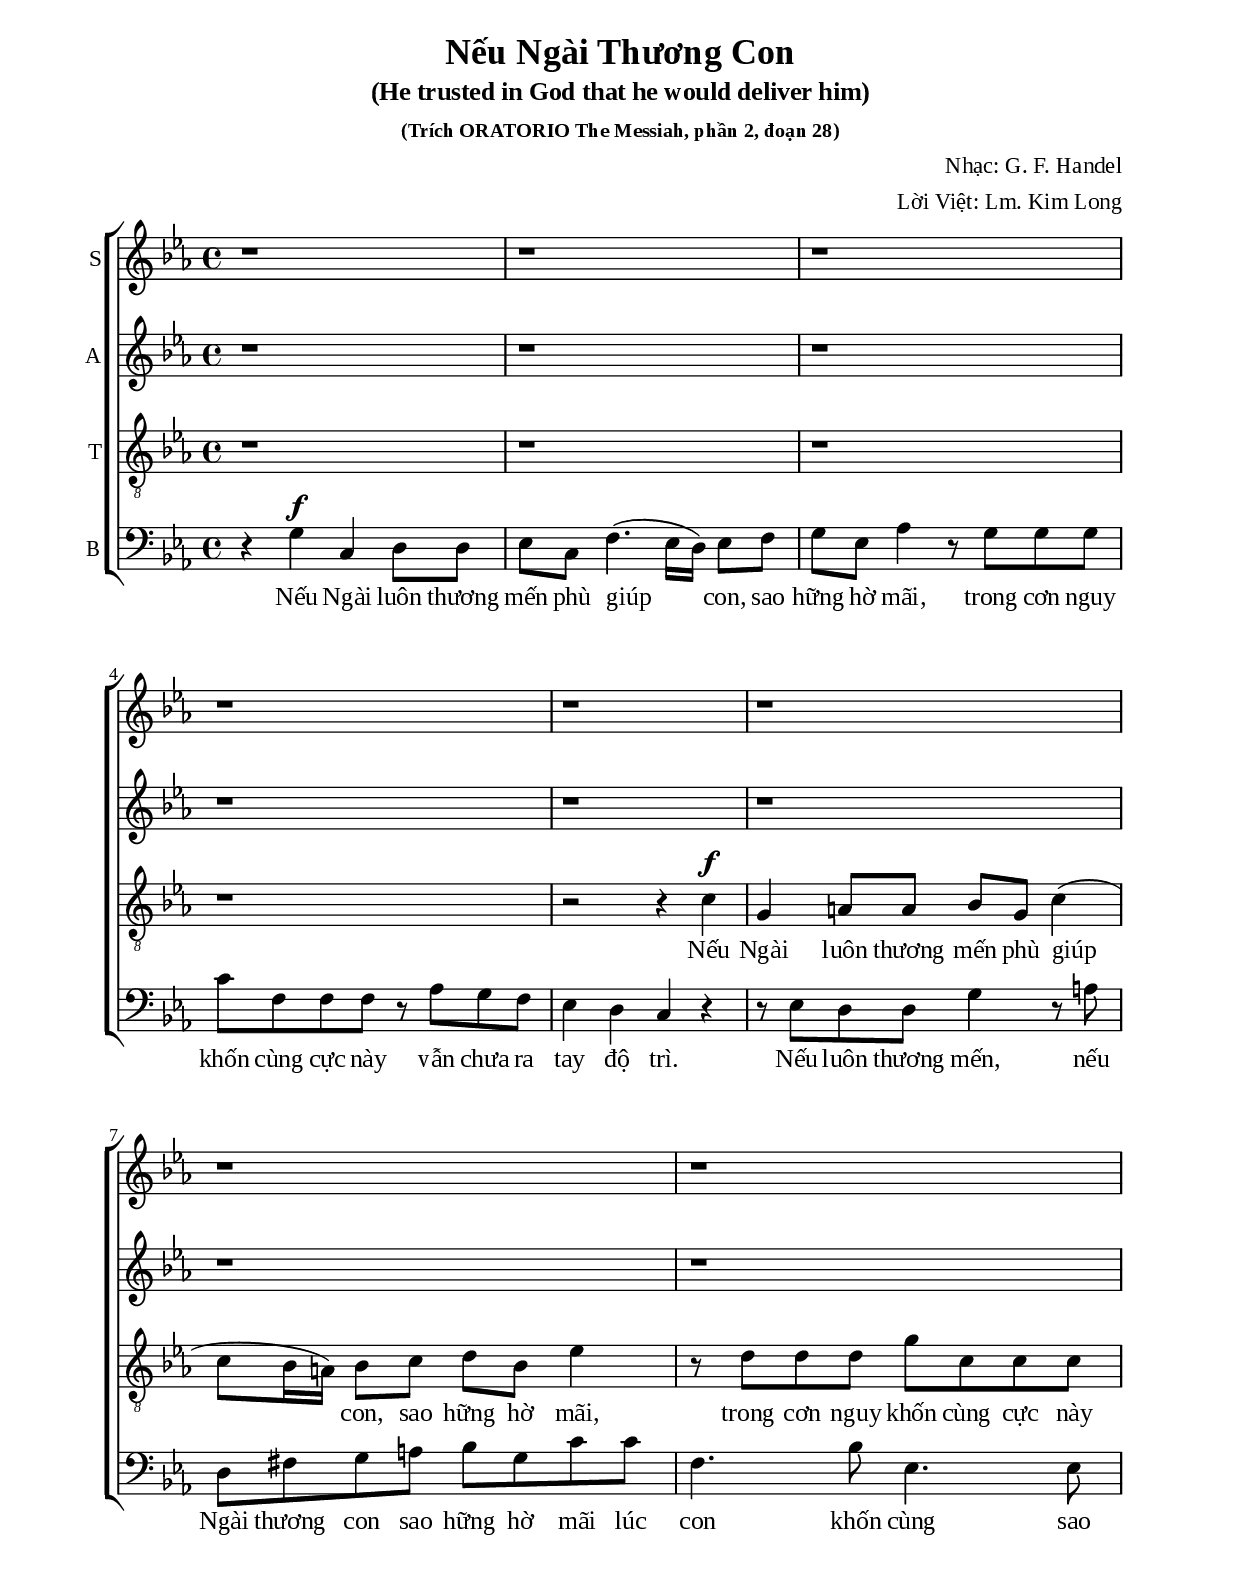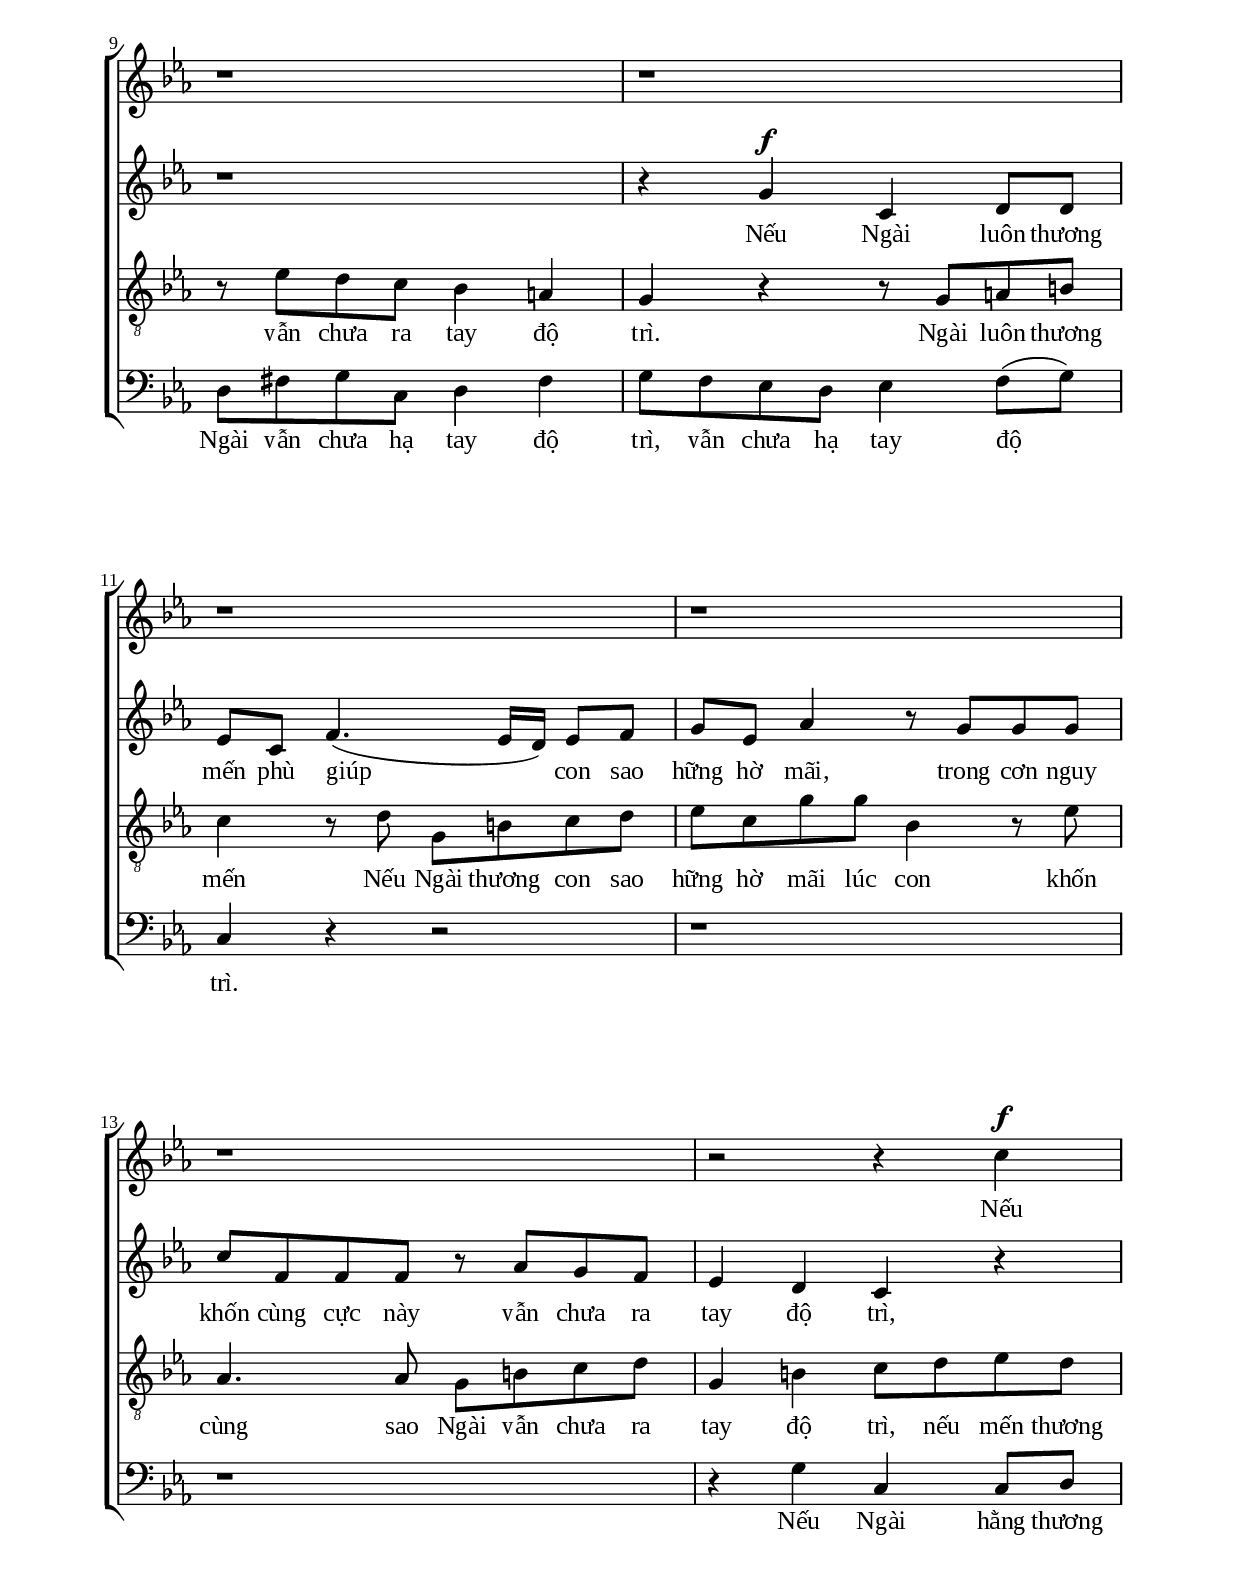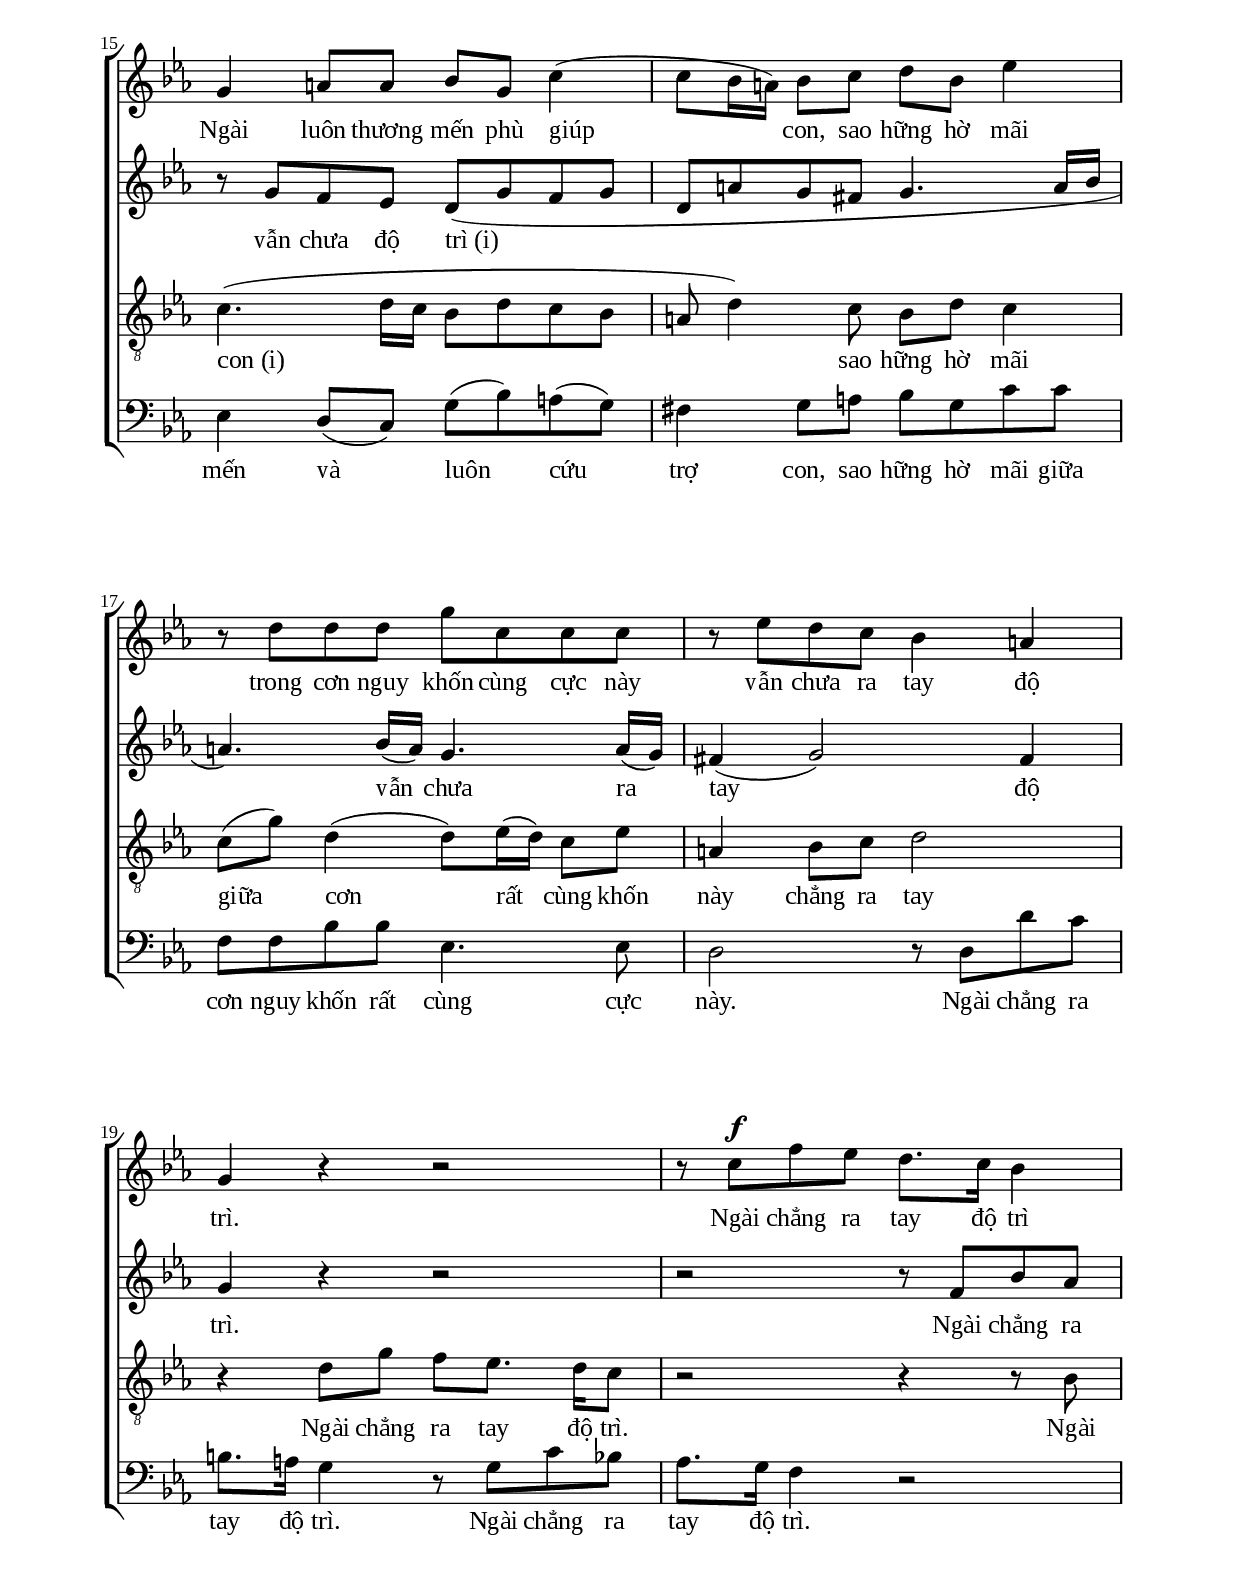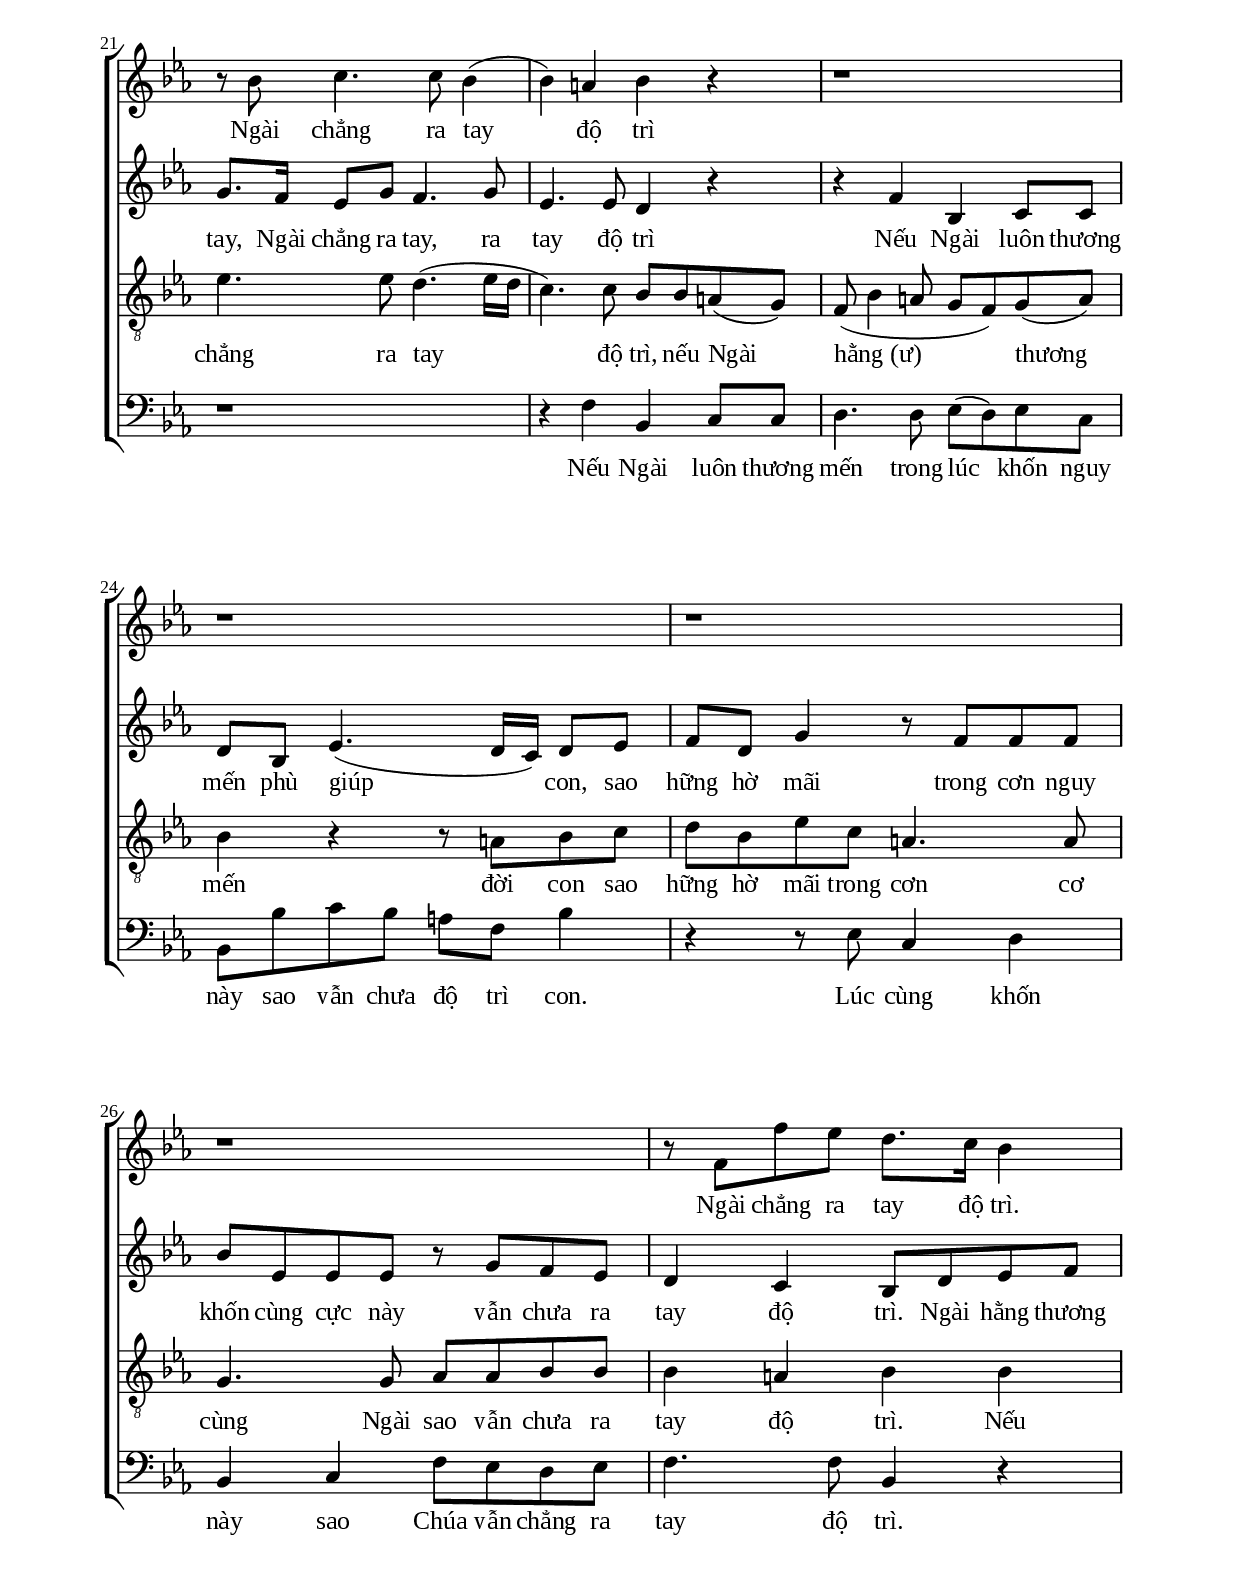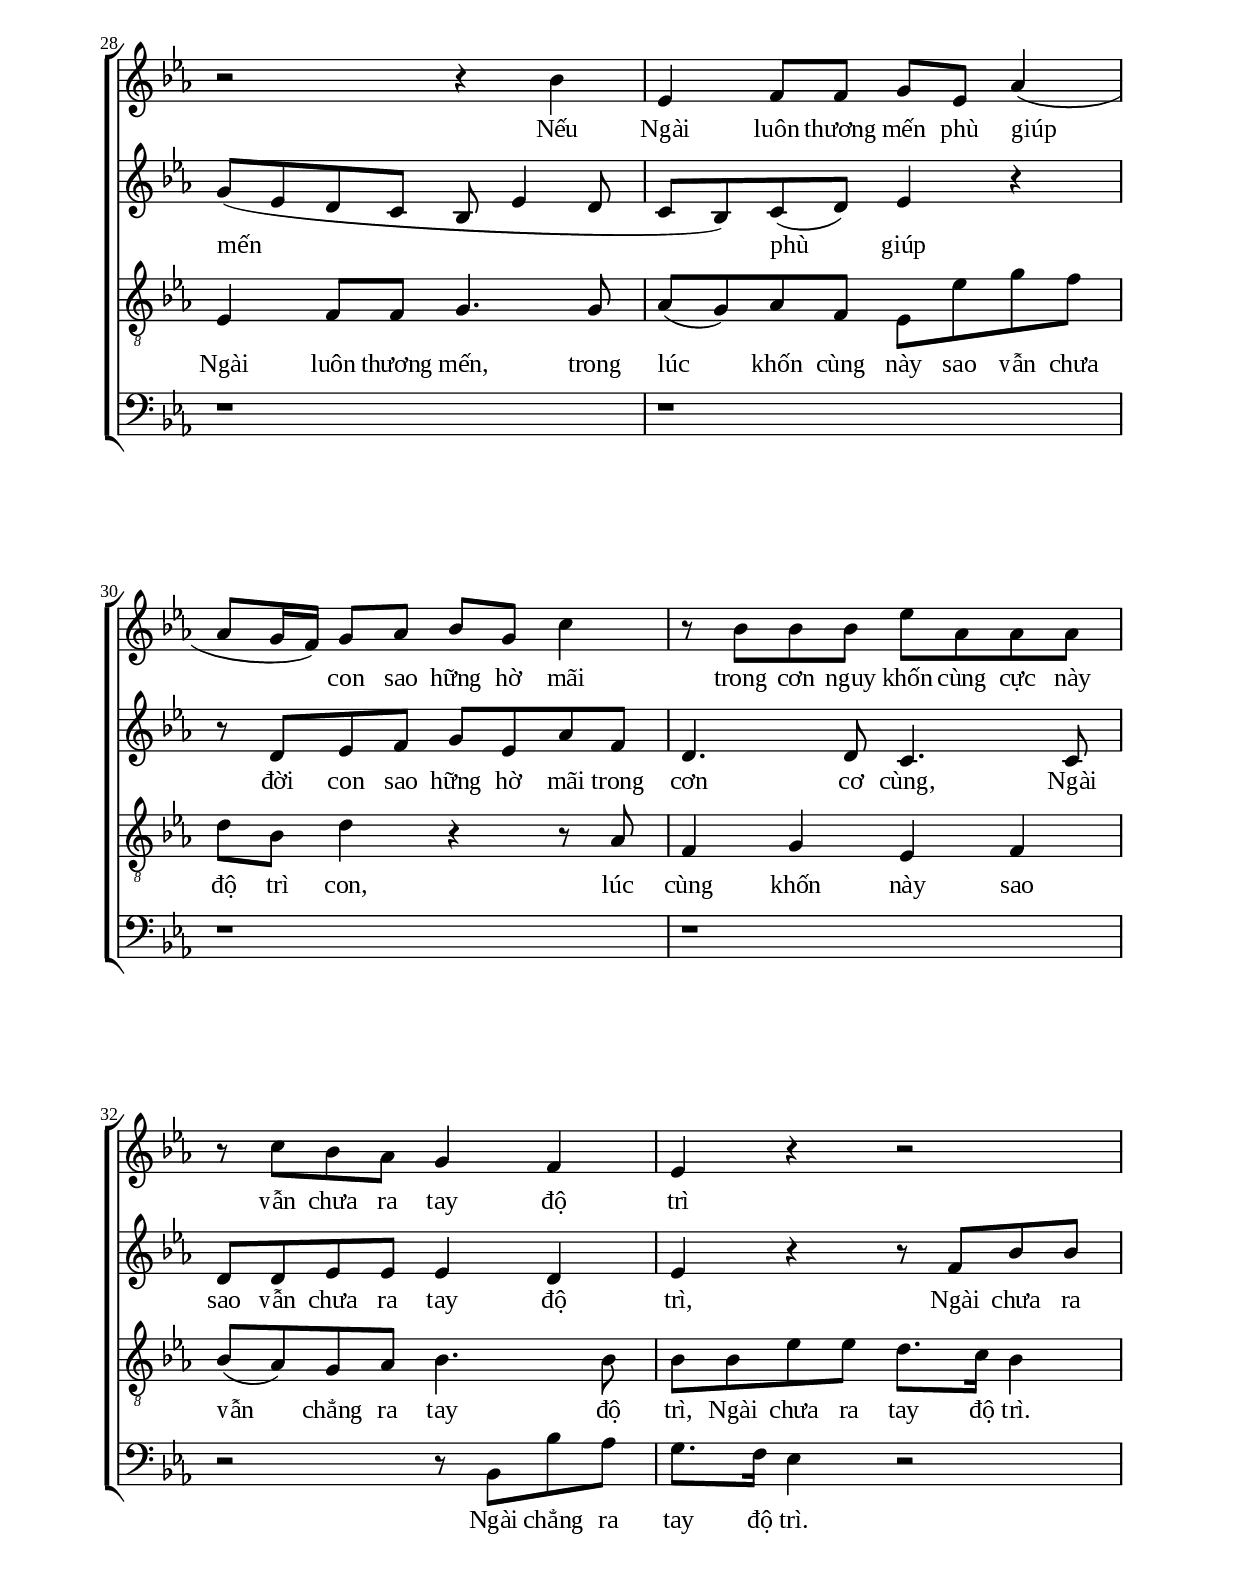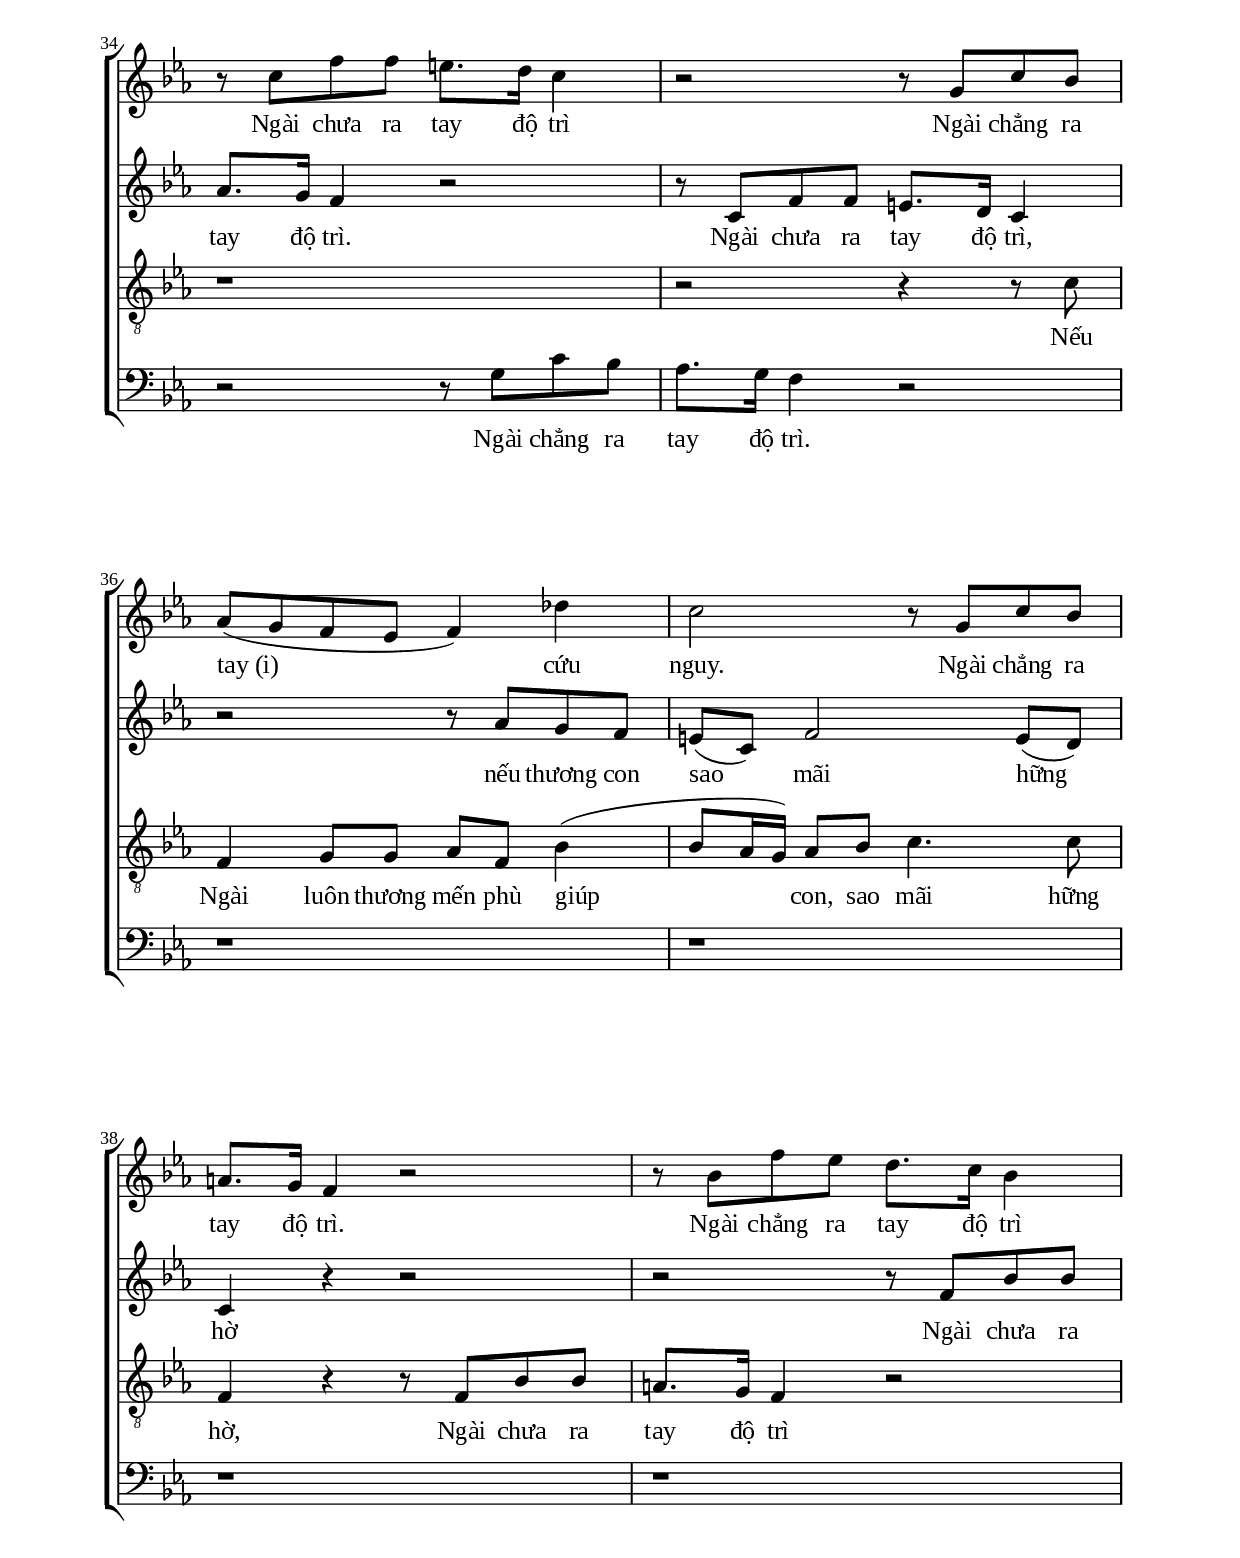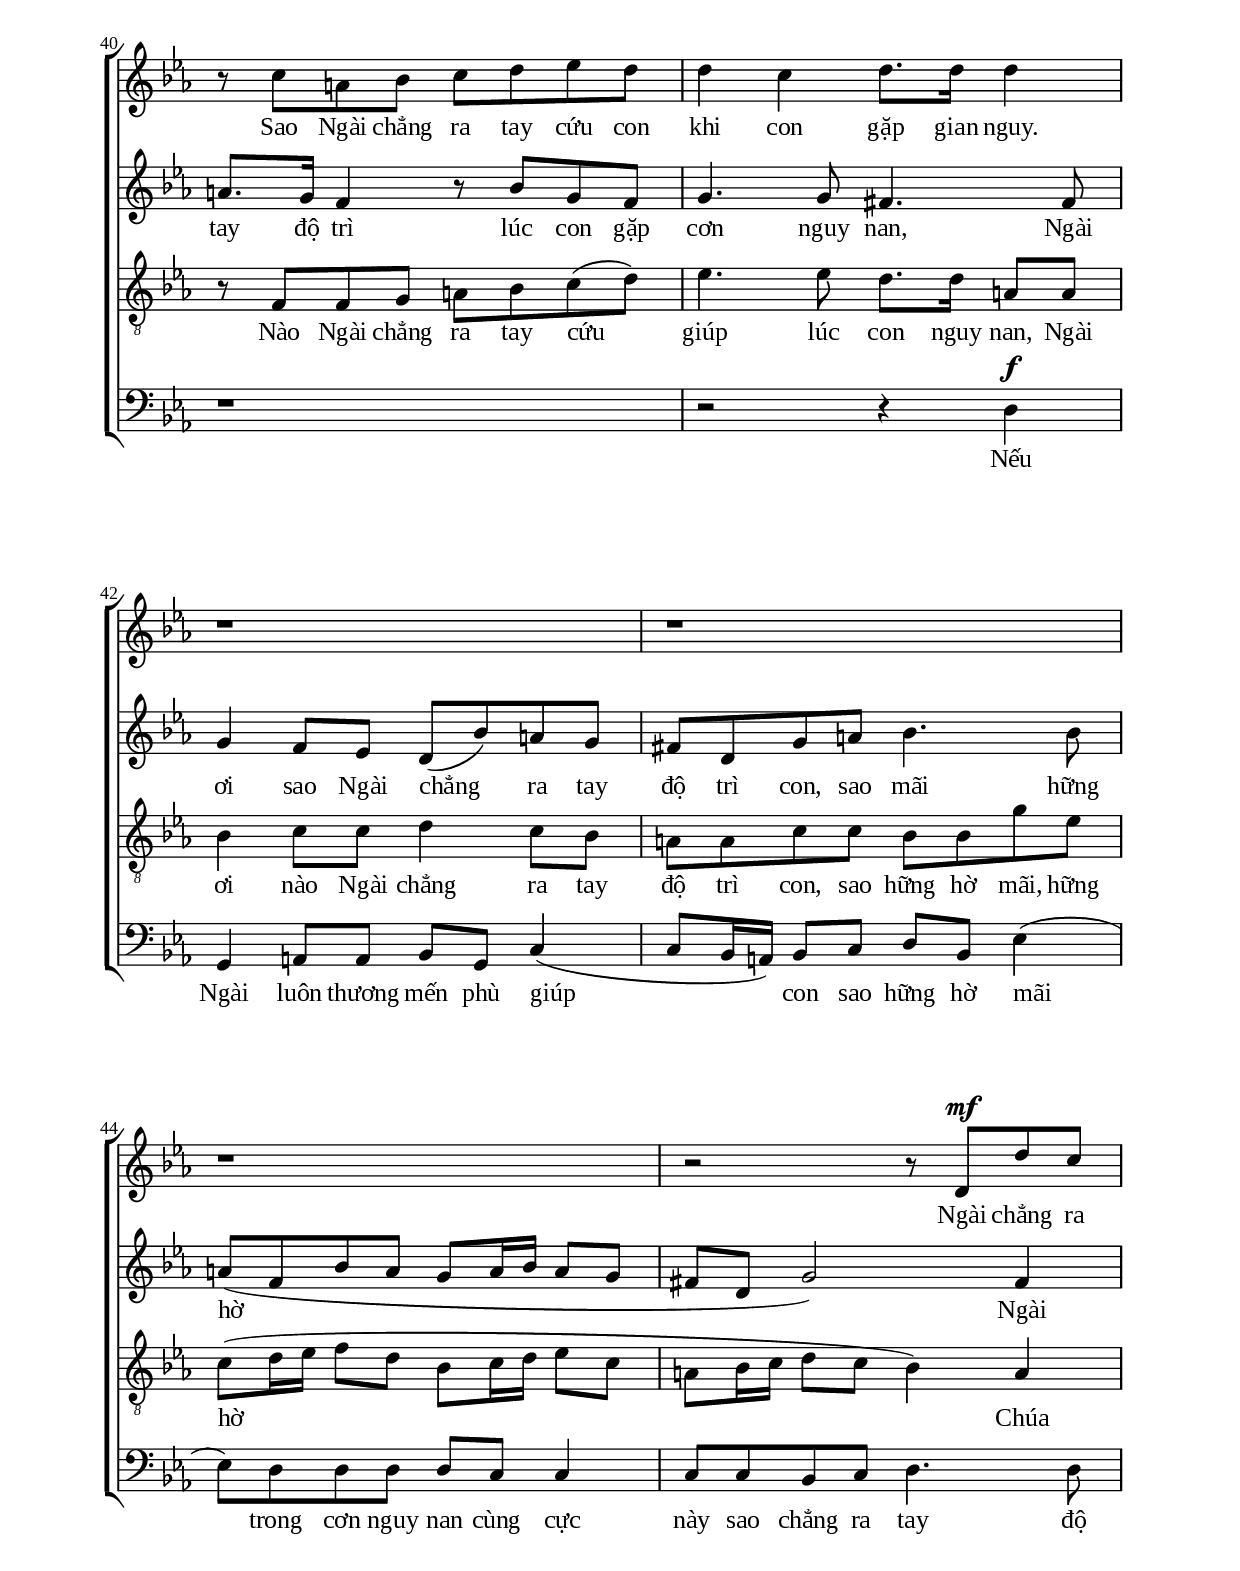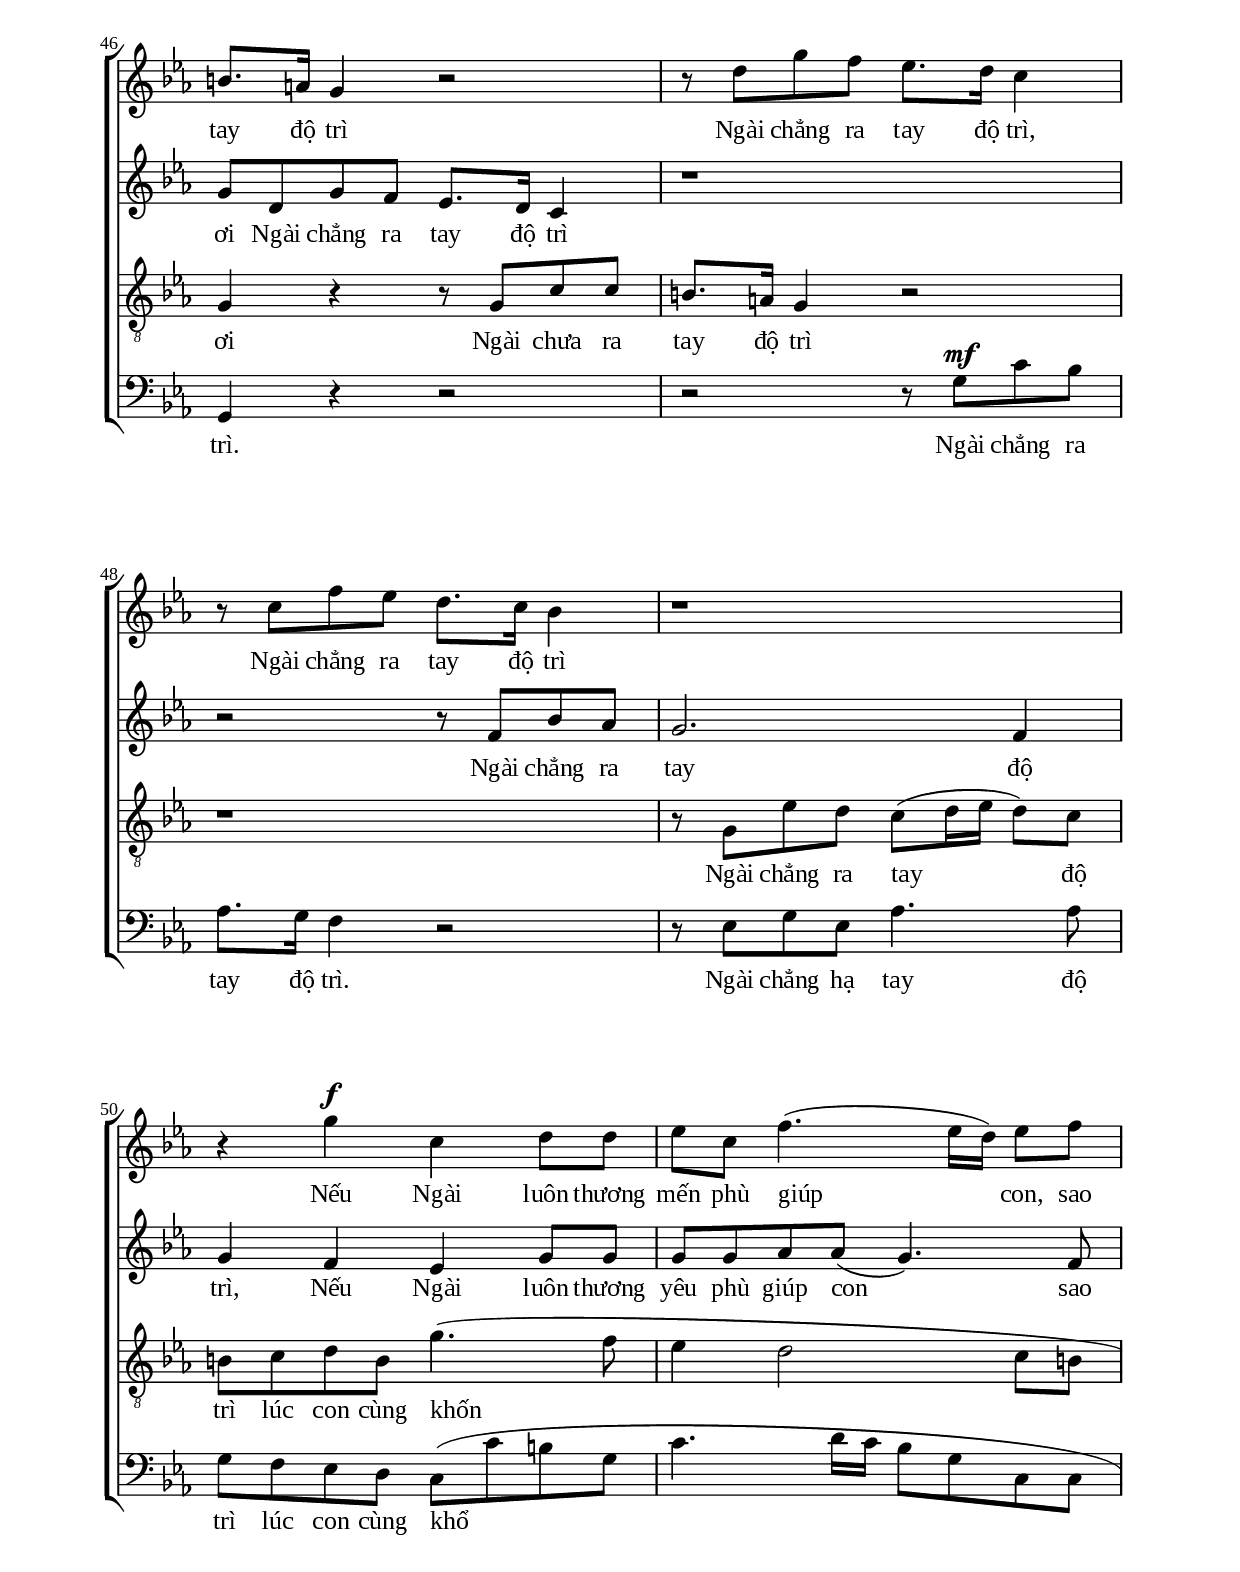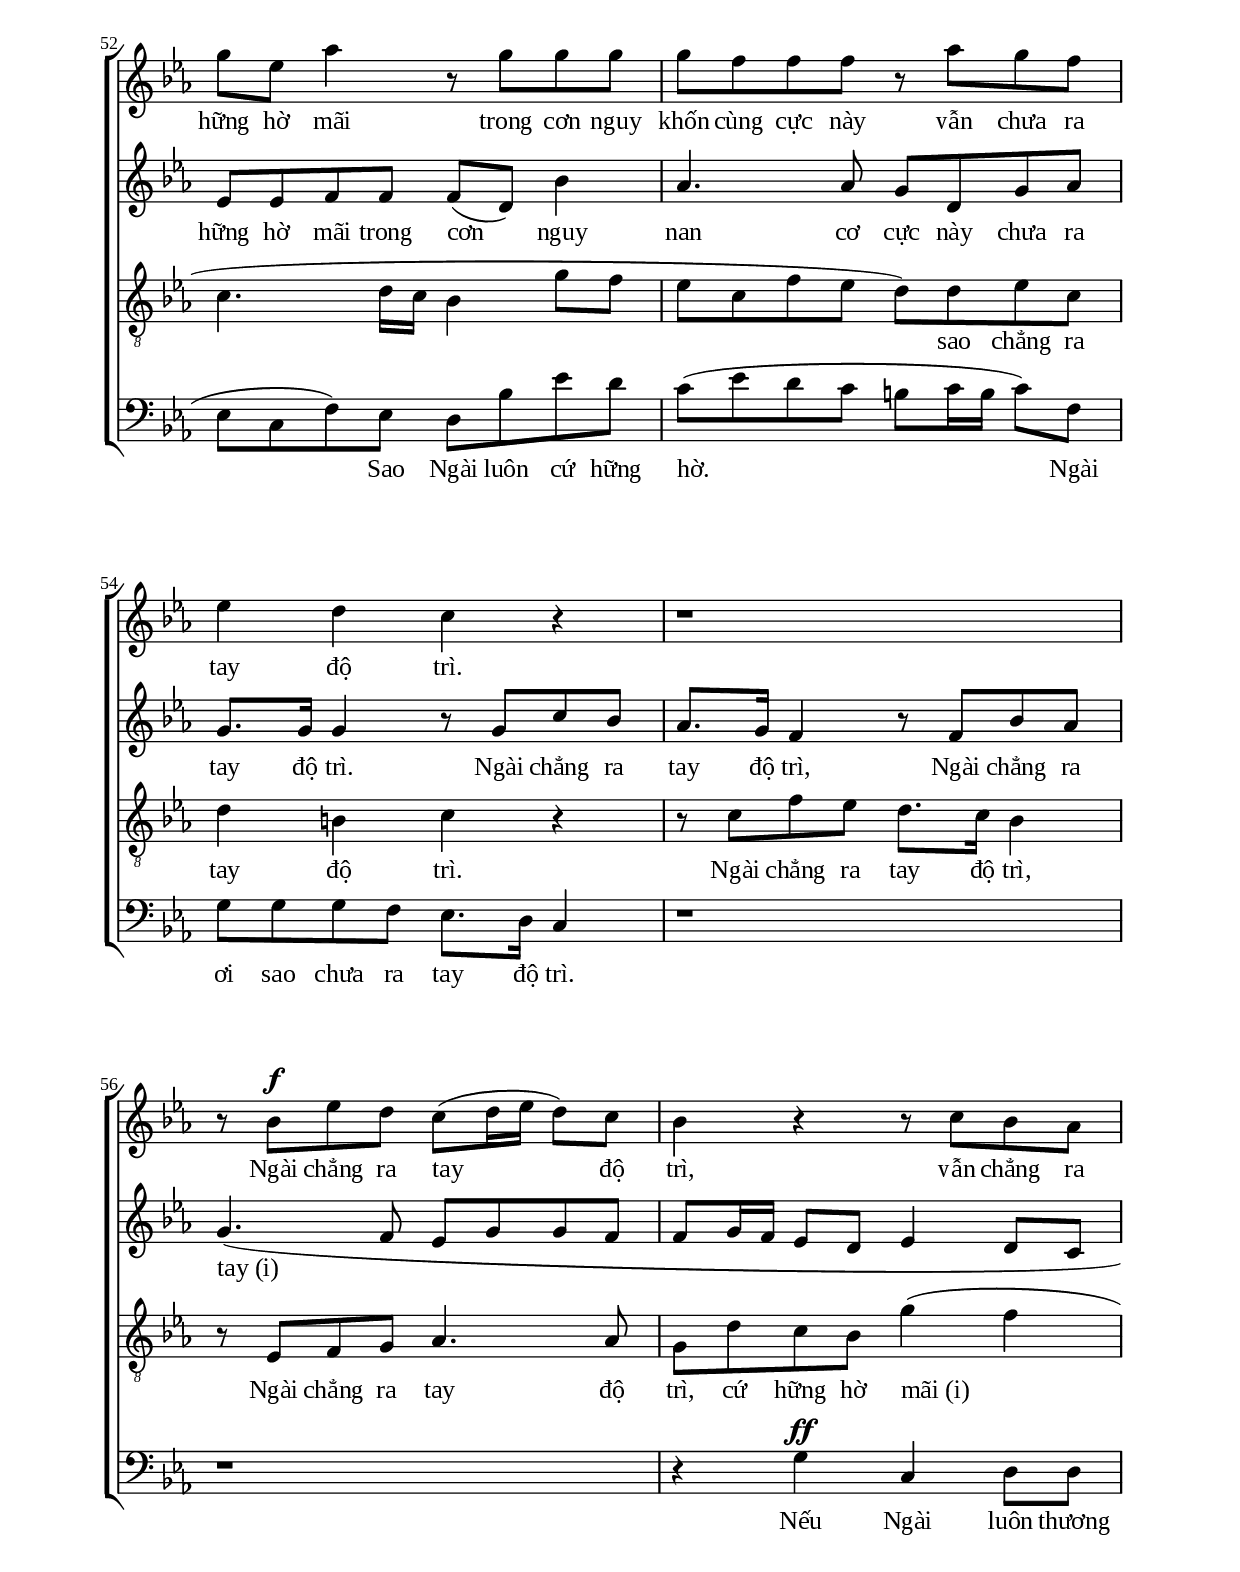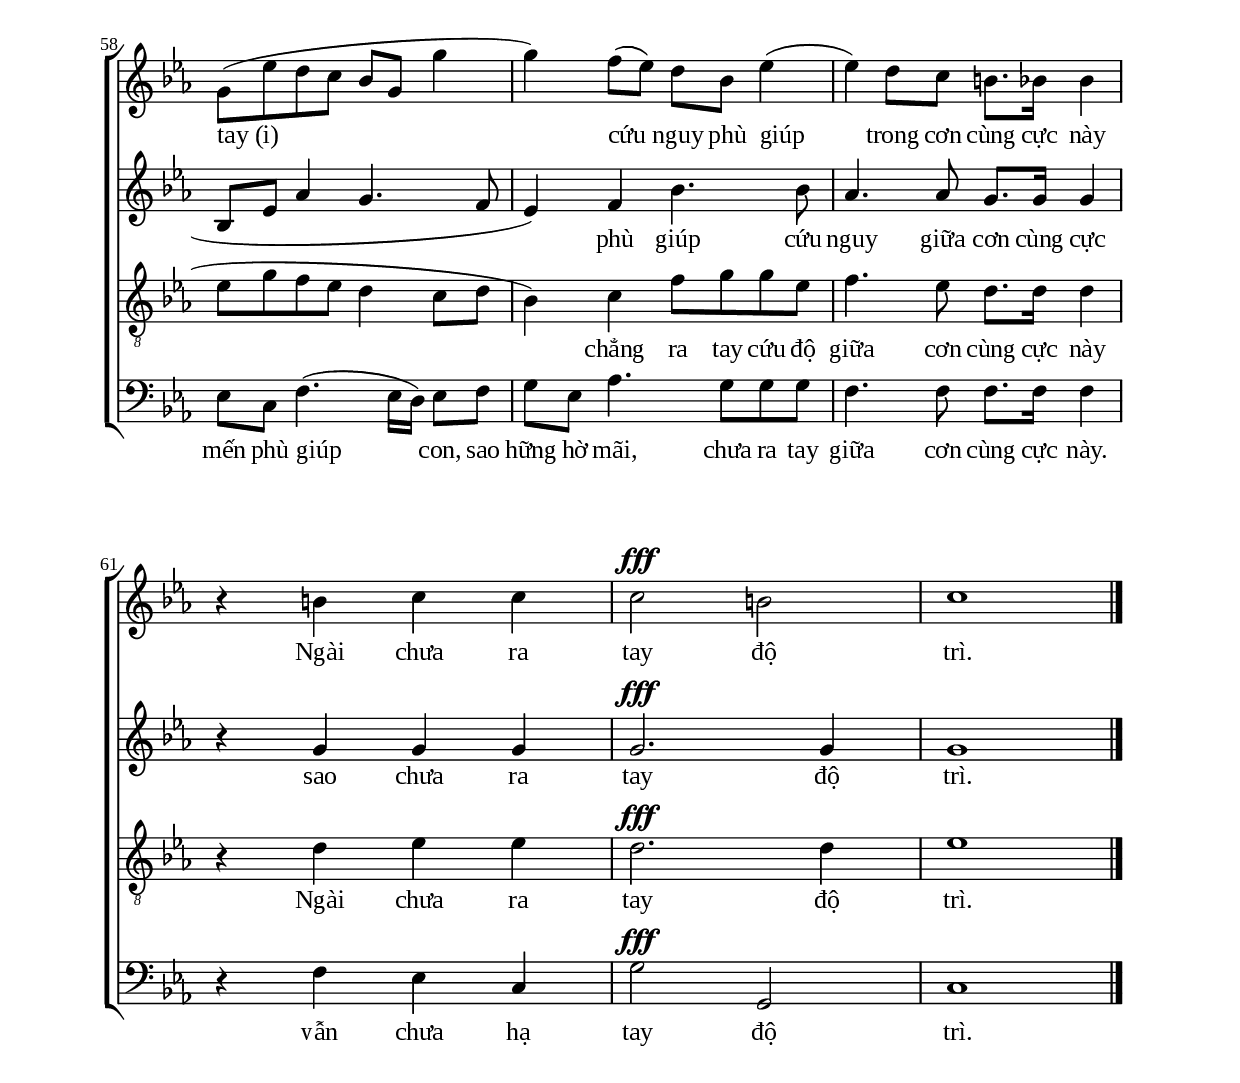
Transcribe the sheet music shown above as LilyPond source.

% Cài đặt chung
\version "2.22.1"
\include "english.ly"

\header {
  title = "Nếu Ngài Thương Con"
  subtitle = "(He trusted in God that he would deliver him)"
  subsubtitle = "(Trích ORATORIO The Messiah, phần 2, đoạn 28)"
  composer = "Nhạc: G. F. Handel"
  arranger = "Lời Việt: Lm. Kim Long"
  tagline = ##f
}

\paper {
  #(set-paper-size "a4")
  top-margin = 20\mm
  bottom-margin = 20\mm
  left-margin = 20\mm
  right-margin = 20\mm
  indent = #0
  #(define fonts
	 (make-pango-font-tree "Liberation Serif"
	 		       "Liberation Serif"
			       "Liberation Serif"
			       (/ 20 20)))
  print-page-number = ##f
}

global = {
  \key ef \major
  \time 4/4
}

% Nhạc phiên khúc
nhacPhienKhucSop = \relative c'' {
  r1 |
  r1 |
  r1 |
  r1 |
  r1 |
  r1 |
  r1 |
  r1 |
  r1 |
  r1 |
  r1 |
  r1 |
  r1 |
  r2 r4 c ^\f |
  g a!8 a bf g c4( |
  c8 bf16 a!) bf8 c d bf ef4 |
  r8 d d d g c, c c |
  r8 ef d c bf4 a! |
  g r r2 |
  r8 c ^\f f ef d8. c16 bf4 |
  r8 bf c4. c8 bf4( |
  bf) a! bf r |
  r1 |
  r1 |
  r1 |
  r1 |
  r8 f f' ef d8. c16 bf4 |
  r2 r4 bf |
  ef, f8 f g ef af4( |
  af8 g16 f) g8 af bf g c4 |
  r8 bf bf bf ef af, af af |
  r c bf af g4 f |
  ef r r2 |
  r8 c' f f e!8. d16 c4 |
  r2 r8 g c bf |
  af( g f ef f4) df'4 |
  c2 r8 g c bf |
  a!8. g16 f4 r2 |
  r8 bf f' ef d8. c16 bf4 |
  r8 c a! bf c d ef d |
  d4 c d8. d16 d4 |
  r1 |
  r1 |
  r1 |
  r2 r8 d, ^\mf d' c |
  b!8. a!16 g4 r2 |
  r8 d' g f ef8. d16 c4 |
  r8 c f ef d8. c16 bf4 |
  r1 |
  r4 g' ^\f c, d8 d |
  ef c f4.( ef16 d) ef8 f |
  g ef af4 r8 g g g |
  g f f f r af g f |
  ef4 d c r |
  r1 |
  r8 bf ^\f ef d c( d16 ef d8) c |
  bf4 r r8 c bf af |
  g( ef' d c bf g g'4 |
  g) f8( ef) d bf ef4( |
  ef) d8 c b!8. bf16 bf4 | \break
  r b! c c |
  c2 ^\fff b! |
  c1 \bar "|."
}

nhacPhienKhucAlto = \relative c'' {
  r1 |
  r1 |
  r1 |
  r1 |
  r1 |
  r1 |
  r1 |
  r1 |
  r1 |
  r4 g ^\f c, d8 d |
  ef c f4.( ef16 d) ef8 f |
  g ef af4 r8 g g g |
  c f, f f r af g f |
  ef4 d c r |
  r8 g' f ef d( g f g |
  d a'! g fs g4. a16 bf |
  a!4.) bf16( a) g4. a16( g) |
  fs4( g2) fs4 |
  g r r2 |
  r r8 f bf af |
  g8. f16 ef8 g f4. g8 |
  ef4. ef8 d4 r |
  r f bf, c8 c |
  d bf ef4.( d16 c) d8 ef |
  f d g4 r8 f f f |
  bf ef, ef ef r g f ef |
  d4 c bf8 d ef f |
  g( ef d c bf ef4 d8 |
  c bf) c( d) ef4 r |
  r8 d ef f g ef af f |
  d4. d8 c4. c8 |
  d d ef ef ef4 d |
  ef4 r r8 f8 bf bf |
  af8. g16 f4 r2 |
  r8 c f f e!8. d16 c4 |
  r2 r8 af' g f |
  e!( c) f2 e8( d) |
  c4 r r2 |
  r2 r8 f bf bf |
  a!8. g16 f4 r8 bf g f |
  g4. g8 fs4. fs8 |
  g4 f8 ef d( bf') a! g |
  fs d g a! bf4. bf8 |
  a!( f bf a g a16 bf a8 g |
  fs d g2) fs4 |
  g8 d g f ef8. d16 c4 |
  r1 |
  r2 r8 f bf af |
  g2. f4 |
  g f ef g8 g |
  g g af af( g4.) f8 |
  ef ef f f f( d) bf'4 |
  af4. af8 g d g af |
  g8. g16 g4 r8 g c bf |
  af8. g16 f4 r8 f bf af |
  g4.( f8 ef g g f |
  f g16 f ef8 d ef4 d8 c |
  bf8 ef af4 g4. f8 |
  ef4) f bf4. bf8 |
  af4. af8 g8. g16 g4 |
  r g g g |
  g2. ^\fff g4 |
  g1
}

nhacPhienKhucTenor = \relative c' {
  r1 |
  r1 |
  r1 |
  r1 |
  r2 r4 c ^\f |
  g a!8 a bf g c4( |
  c8 bf16 a!) bf8 c d bf ef4 |
  r8 d d d g c, c c |
  r ef d c bf4 a! |
  g r r8 g a! b! |
  c4 r8 d g, b! c d |
  ef c g' g bf,4 r8 ef |
  af,4. af8 g b! c d |
  g,4 b! c8 d ef d |
  c4.( d16 c bf8 d c bf |
  a! d4) c8 bf d c4 |
  c8( g') d4( d8) ef16( d) c8 ef |
  a,!4 bf8 c d2 |
  r4 d8 g f ef8. d16 c8 |
  r2 r4 r8 bf8 |
  ef4. ef8 d4.( ef16 d |
  c4.) c8 bf bf a!( g) |
  f_( bf4 a!8 g f) g( a) |
  bf4 r r8 a! bf c |
  d bf ef c a!4. a8 |
  g4. g8 af8 af bf bf |
  bf4 a! bf bf |
  ef, f8 f g4. g8 |
  af8( g) af f ef ef' g f |
  d bf d4 r r8 af8 |
  f4 g ef f |
  bf8( af) g af bf4. bf8 |
  bf bf ef ef d8. c16 bf4 |
  r1|
  r2 r4 r8 c |
  f,4 g8 g af f bf4( |
  bf8 af16 g) af8 bf c4. c8 |
  f,4 r r8 f bf bf |
  a!8. g16 f4 r2 |
  r8 f f g a! bf c( d) |
  ef4. ef8 d8. d16 a!8 a |
  bf4 c8 c d4 c8 bf |
  a! a c c bf bf g' ef |
  c( d16 ef f8 d bf c16 d ef8 c |
  a! bf16 c d8 c bf4) a |
  g  r r8 g8 c c |
  b!8. a!16 g4 r2 |
  r1 |
  r8 g ef' d c( d16 ef d8) c |
  b! c d b g'4.( f8 |
  ef4 d2 c8 b! |
  c4. d16 c bf4 g'8 f |
  ef c f ef d) d ef c |
  d4 b! c r |
  r8 c f ef d8. c16 bf4 |
  r8 ef, f g af4. af8 |
  g d' c bf g'4( f |
  ef8 g f ef d4 c8 d |
  bf4) c f8 g g ef |
  f4. ef8 d8. d16 d4 |
  r d ef ef |
  d2. ^\fff d4 |
  ef1
}

nhacPhienKhucBass = \relative c' {
  r4 g4 ^\f c, d8 d |
  ef c f4.( ef16 d) ef8 f |
  g ef af4 r8 g g g |
  c f, f f r af g f |
  ef4 d c r |
  r8 ef d d g4 r8 a! |
  d, fs g a! bf g c c |
  f,4. bf8 ef,4. ef8 |
  d fs g c, d4 fs |
  g8 f ef d ef4 f8( g) |
  c,4 r r2 |
  r1 |
  r1 |
  r4 g' c, c8 d |
  ef4 d8( c) g'( bf) a!( g) |
  fs4 g8 a! bf g c c |
  f, f bf bf ef,4. ef8 |
  d2 r8 d d' c |
  b!8. a!16 g4 r8 g c bf |
  af8. g16 f4 r2 |
  r1 |
  r4 f bf, c8 c |
  d4. d8 ef( d) ef c |
  bf bf' c bf a! f bf4 |
  r4 r8 ef, c4 d |
  bf c f8 ef d ef |
  f4. f8 bf,4 r |
  r1 |
  r1 |
  r1 |
  r1 |
  r2 r8 bf bf' af |
  g8. f16 ef4 r2 |
  r2 r8 g c bf |
  af8. g16 f4 r2 |
  r1 |
  r1 |
  r1 |
  r1 |
  r1 |
  r2 r4 d ^\f |
  g, a!8 a bf g c4( |
  c8 bf16 a!) bf8 c d bf ef4( |
  ef8) d d d d c c4 |
  c8 c bf c d4. d8 |
  g,4 r r2 |
  r2 r8 g' ^\mf c bf |
  
  %?
  af8.
  g16 f4 r2 |
  r8 ef g ef af4. af8 |
  g f ef d c( c' b! g |
  c4. d16 c bf8 g c, c |
  ef c f) ef d bf' ef d |
  c( ef d c b! c16 b c8) f, |
  g g g f ef8. d16 c4 |
  r1 |
  r1 |
  r4 g' ^\ff c, d8 d |
  ef c f4.( ef16 d) ef8 f |
  g ef af4. g8 g g |
  f4. f8 f8. f16 f4 |
  r4 f ef c |
  g'2 ^\fff g, |
  c1
}

% Lời phiên khúc
loiPhienKhucSop = \lyrics {
  Nếu Ngài luôn thương mến phù giúp con,
  sao hững hờ mãi trong cơn nguy khốn cùng cực này
  vẫn chưa ra tay độ trì.
  Ngài chẳng ra tay độ trì
  Ngài chẳng ra tay độ trì
  Ngài chẳng ra tay độ trì.
  Nếu Ngài luôn thương mến phù giúp con sao hững hờ mãi
  trong cơn nguy khốn cùng cực này vẫn chưa ra tay độ trì
  Ngài chưa ra tay độ trì
  Ngài chẳng ra "tay (i)" cứu nguy.
  Ngài chẳng ra tay độ trì.
  Ngài chẳng ra tay độ trì
  Sao Ngài chẳng ra tay cứu con khi con gặp gian nguy.
  Ngài chẳng ra tay độ trì
  Ngài chẳng ra tay độ trì,
  Ngài chẳng ra tay độ trì
  Nếu Ngài luôn thương mến phù giúp con,
  sao hững hờ mãi trong cơn nguy khốn cùng cực này
  vẫn chưa ra tay độ trì.
  Ngài chẳng ra tay độ trì,
  vẫn chẳng ra "tay (i)" cứu nguy phù giúp trong cơn cùng cực này
  Ngài chưa ra tay độ trì.
}

loiPhienKhucAlto = \lyrics {
  Nếu Ngài luôn thương mến phù giúp con sao hững hờ mãi,
  trong cơn nguy khốn cùng cực này vẫn chưa ra tay độ trì,
  vẫn chưa độ "trì (i)"
  vẫn chưa ra tay độ trì.
  Ngài chẳng ra tay,
  Ngài chẳng ra tay,
  ra tay độ trì
  Nếu Ngài luôn thương mến phù giúp con,
  sao hững hờ mãi trong cơn nguy khốn cùng cực này vẫn chưa ra tay độ trì.
  Ngài hằng thương mến phù giúp đời con sao hững hờ mãi trong cơn cơ cùng,
  Ngài sao vẫn chưa ra tay độ trì,
  Ngài chưa ra tay độ trì.
  Ngài chưa ra tay độ trì,
  nếu thương con sao mãi hững hờ
  Ngài chưa ra tay độ trì lúc con gặp cơn nguy nan,
  Ngài ơi sao Ngài chẳng ra tay độ trì con, sao mãi hững hờ
  Ngài ơi Ngài chẳng ra tay độ trì
  Ngài chẳng ra tay độ trì,
  Nếu Ngài luôn thương yêu phù giúp con sao hững hờ mãi
  trong cơn nguy nan cơ cực này chưa ra tay độ trì.
  Ngài chẳng ra tay độ trì,
  Ngài chẳng ra "tay (i)" phù giúp cứu nguy giữa cơn cùng cực
  sao chưa ra tay độ trì.
}

loiPhienKhucTenor = \lyrics {
  Nếu Ngài luôn thương mến phù giúp con,
  sao hững hờ mãi, trong cơn nguy khốn cùng cực này
  vẫn chưa ra tay độ trì.
  Ngài luôn thương mến
  Nếu Ngài thương con sao hững hờ mãi lúc con khốn cùng
  sao Ngài vẫn chưa ra tay độ trì,
  nếu mến thương "con (i)" sao hững hờ mãi
  giữa cơn rất cùng khốn này chẳng ra tay
  Ngài chẳng ra tay độ trì.
  Ngài chẳng ra tay độ trì,
  nếu Ngài "hằng (ư)" thương mến đời con sao hững hờ mãi
  trong cơn cơ cùng Ngài sao vẫn chưa ra tay độ trì.
  Nếu Ngài luôn thương mến, trong lúc khốn cùng này sao vẫn chưa độ trì con,
  lúc cùng khốn này sao vẫn chẳng ra tay độ trì,
  Ngài chưa ra tay độ trì.
  Nếu Ngài luôn thương mến phù giúp con,
  sao mãi hững hờ,
  Ngài chưa ra tay độ trì
  Nào Ngài chẳng ra tay cứu giúp lúc con nguy nan,
  Ngài ơi nào Ngài chẳng ra tay độ trì con,
  sao hững hờ mãi, hững hờ Chúa ơi
  Ngài chưa ra tay độ trì
  Ngài chẳng ra tay độ trì lúc con cùng khốn
  sao chẳng ra tay độ trì.
  Ngài chẳng ra tay độ trì,
  Ngài chẳng ra tay độ trì,
  cứ hững hờ "mãi (i)" chẳng ra tay cứu độ giữa cơn cùng cực này
  Ngài chưa ra tay độ trì.
}

loiPhienKhucBass = \lyrics {
  Nếu Ngài luôn thương mến phù giúp con,
  sao hững hờ mãi, trong cơn nguy khốn cùng cực này vẫn chưa ra tay độ trì.
  Nếu luôn thương mến, nếu Ngài thương con sao hững hờ mãi
  lúc con khốn cùng sao Ngài vẫn chưa hạ tay độ trì,
  vẫn chưa hạ tay độ trì.
  Nếu Ngài hằng thương mến và luôn cứu trợ con,
  sao hững hờ mãi giữa cơn nguy khốn rất cùng cực này.
  Ngài chẳng ra tay độ trì.
  Ngài chẳng ra tay độ trì.
  Nếu Ngài luôn thương mến trong lúc khốn nguy này sao vẫn chưa độ trì con.
  Lúc cùng khốn này sao Chúa vẫn chẳng ra tay độ trì.
  Ngài chẳng ra tay độ trì.
  Ngài chẳng ra tay độ trì.
  Nếu Ngài luôn thương mến phù giúp con sao hững hờ mãi
  trong cơn nguy nan cùng cực này sao chẳng ra tay độ trì.
  Ngài chẳng ra tay độ trì.
  Ngài chẳng hạ tay độ trì lúc con cùng khổ
  Sao Ngài luôn cứ hững hờ.
  Ngài ơi sao chưa ra tay độ trì.
  Nếu Ngài luôn thương mến phù giúp con,
  sao hững hờ mãi, chưa ra tay giữa cơn cùng cực này.
  vẫn chưa hạ tay độ trì.
}

% Dàn trang
\score {
  \new ChoirStaff <<
    \new Staff \with {
      instrumentName = #"S"
      %\magnifyStaff #(magstep +1)
    } <<
      \new Voice = "beSop" { \clef treble \global \nhacPhienKhucSop }
      \new Lyrics \lyricsto beSop \loiPhienKhucSop
    >>
    \new Staff \with {
      instrumentName = #"A"
      %\magnifyStaff #(magstep +1)
    } <<
      \new Voice = "beAlto" { \clef treble \global \nhacPhienKhucAlto }
      \new Lyrics \lyricsto beAlto \loiPhienKhucAlto
    >>
    \new Staff \with {
      instrumentName = #"T"
      %\magnifyStaff #(magstep +1)
    } <<
      \new Voice = "beTenor" { \clef "violin_8" \global \nhacPhienKhucTenor }
      \new Lyrics \lyricsto beTenor \loiPhienKhucTenor
    >>
    \new Staff \with {
      instrumentName = #"B"
      %\magnifyStaff #(magstep +1)
    } <<
      \new Voice = "beBass" { \clef bass \global \nhacPhienKhucBass }
      \new Lyrics \lyricsto beBass \loiPhienKhucBass
    >>
  >>
  \layout {
    %\override Lyrics.LyricText.font-size = #+2.5
  } 
}
